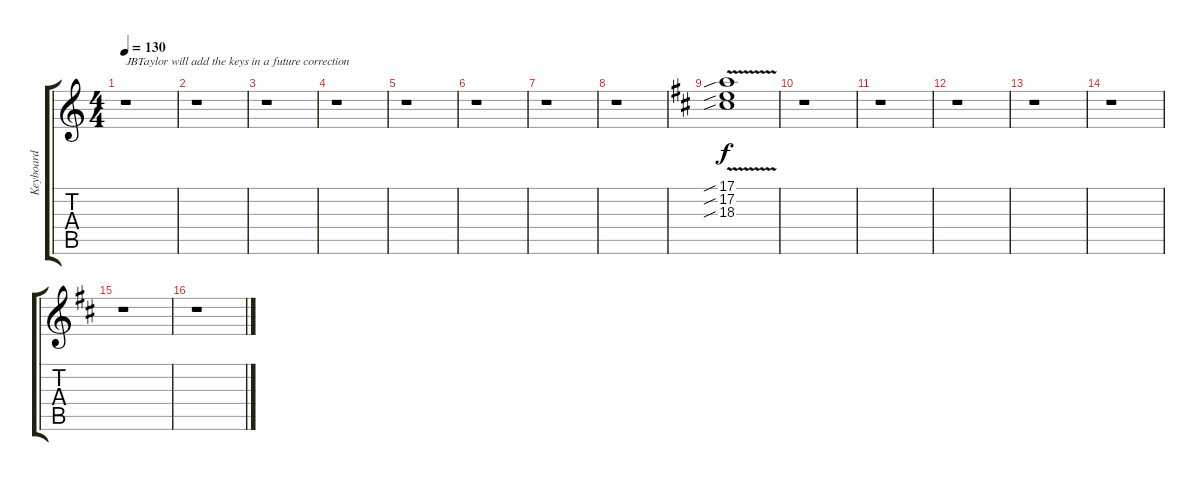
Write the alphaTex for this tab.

\track ("Keyboard" "Keyboard") {instrument percussiveorgan}
\staff {score tabs}
\tuning (E4 B3 G3 D3 A2 E2) {hide}
\ts (4 4)
\tempo 130
\clef g2
\ks c
r.1{txt "JBTaylor will add the keys in a future correction" dy f instrument percussiveorgan} |
r.1 |
r.1 |
r.1 |
r.1 |
r.1 |
r.1 |
r.1 |
\ks d
(17.1{v sib} 17.2{v sib} 18.3{v sib}).1 |
r.1 |
r.1 |
r.1 |
r.1 |
r.1 |
r.1 |
r.1
